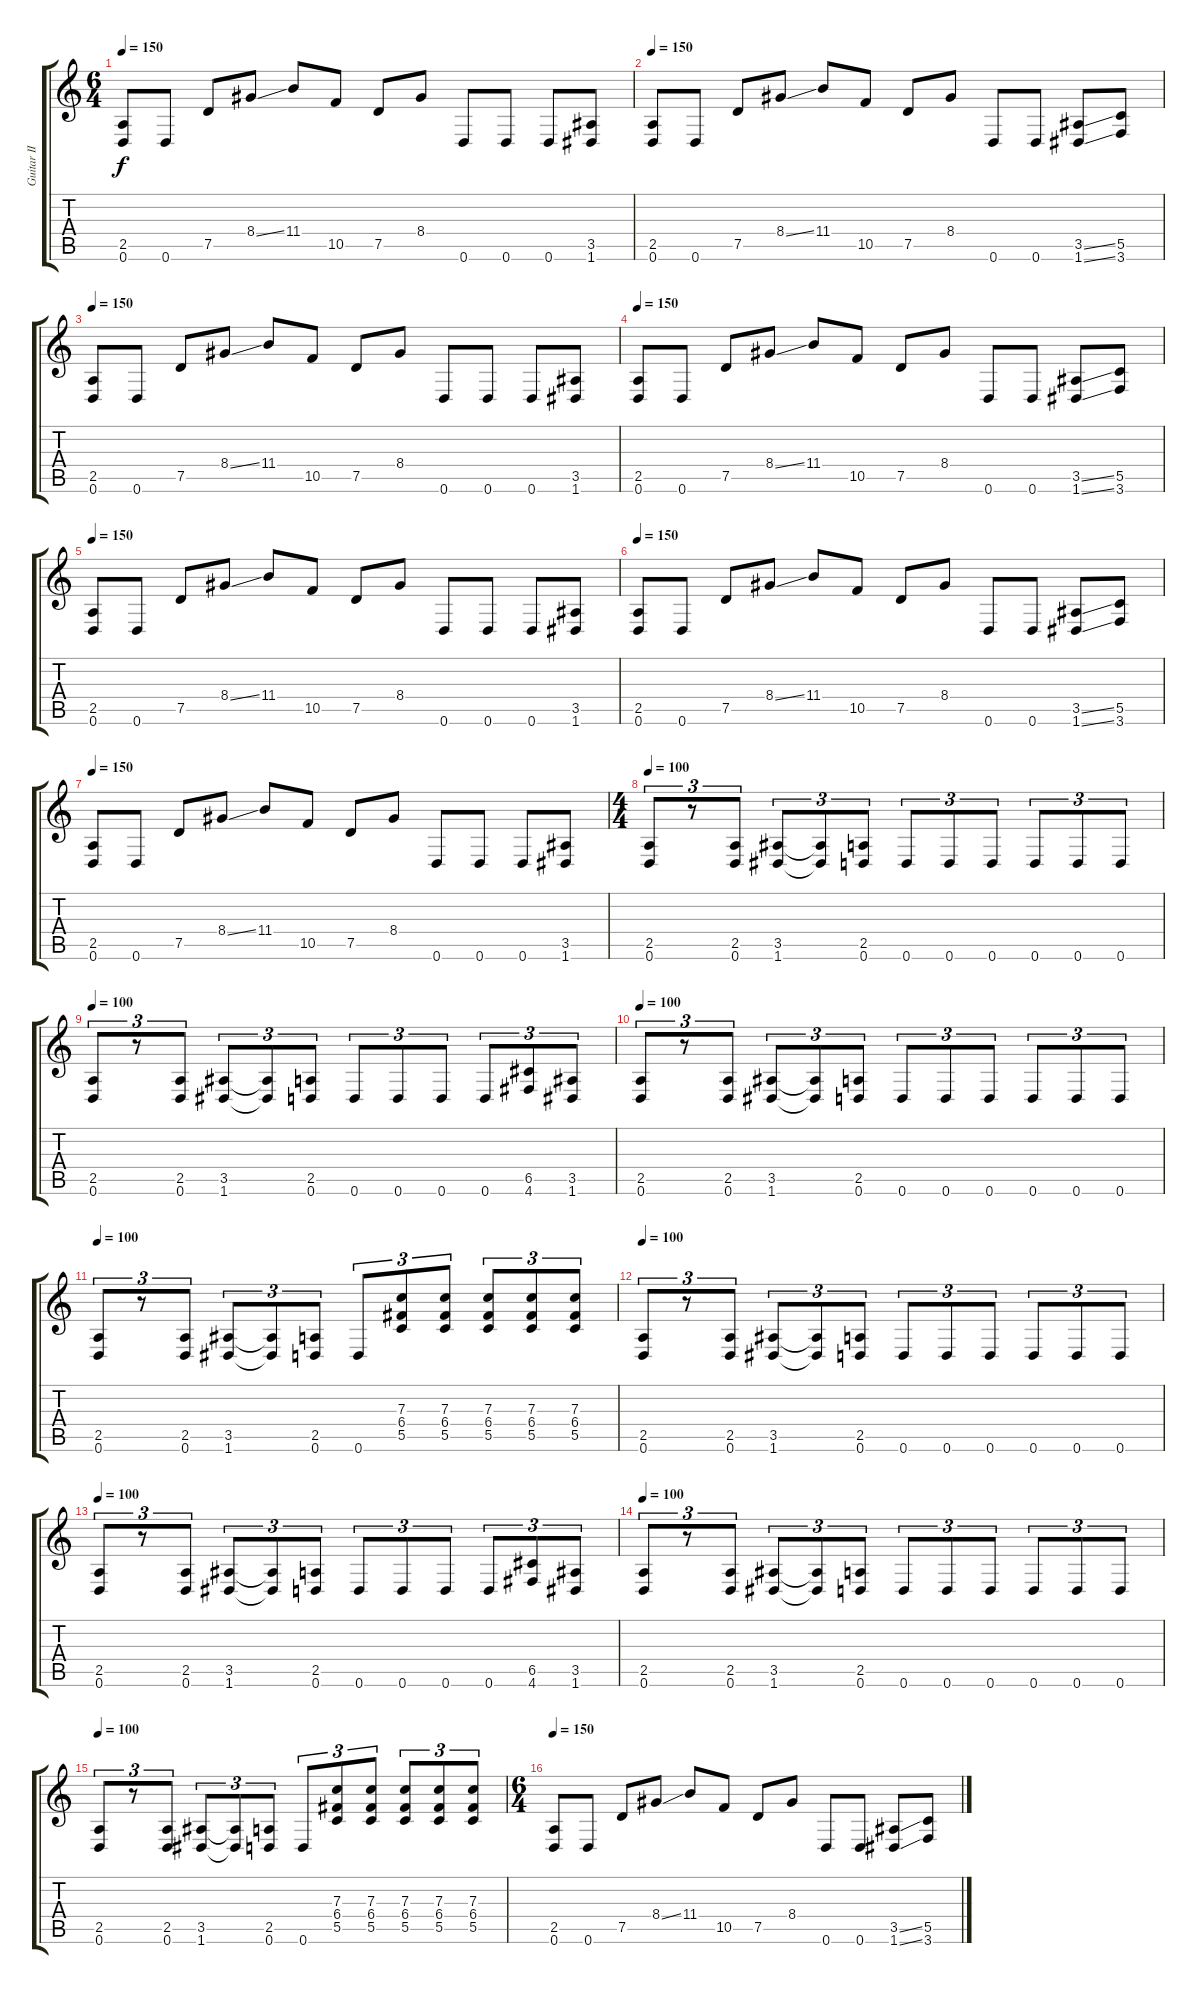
\track ("Guitar II" "Guitar II") {instrument distortionguitar}
\staff {score tabs}
\tuning (D4 A3 F3 C3 G2 D2) {hide}
\ts (6 4)
\tempo 150
\clef g2
\ks c
(2.5 0.6).8{dy f} 0.6.8 7.5.8 8.4{ss}.8 11.4.8 10.5.8 7.5.8 8.4.8 0.6.8 0.6.8 0.6.8 (3.5 1.6).8 |
\tempo 150
(2.5 0.6).8{volume 16 instrument distortionguitar} 0.6.8 7.5.8 8.4{ss}.8 11.4.8 10.5.8 7.5.8 8.4.8 0.6.8 0.6.8 (3.5{ss} 1.6{ss}).8 (5.5 3.6).8 |
\tempo 150
(2.5 0.6).8 0.6.8 7.5.8 8.4{ss}.8 11.4.8 10.5.8 7.5.8 8.4.8 0.6.8 0.6.8 0.6.8 (3.5 1.6).8 |
\tempo 150
(2.5 0.6).8{volume 16 instrument distortionguitar} 0.6.8 7.5.8 8.4{ss}.8 11.4.8 10.5.8 7.5.8 8.4.8 0.6.8 0.6.8 (3.5{ss} 1.6{ss}).8 (5.5 3.6).8 |
\tempo 150
(2.5 0.6).8 0.6.8 7.5.8 8.4{ss}.8 11.4.8 10.5.8 7.5.8 8.4.8 0.6.8 0.6.8 0.6.8 (3.5 1.6).8 |
\tempo 150
(2.5 0.6).8{volume 16 instrument distortionguitar} 0.6.8 7.5.8 8.4{ss}.8 11.4.8 10.5.8 7.5.8 8.4.8 0.6.8 0.6.8 (3.5{ss} 1.6{ss}).8 (5.5 3.6).8 |
\tempo 150
(2.5 0.6).8 0.6.8 7.5.8 8.4{ss}.8 11.4.8 10.5.8 7.5.8 8.4.8 0.6.8 0.6.8 0.6.8 (3.5 1.6).8 |
\ts (4 4)
\tempo 100
(2.5 0.6).8{tu (3 2)} r.8{tu (3 2)} (2.5 0.6).8{tu (3 2)} (3.5 1.6).8{tu (3 2)} (3.5{t} 1.6{t}).8{tu (3 2)} (2.5 0.6).8{tu (3 2)} 0.6.8{tu (3 2)} 0.6.8{tu (3 2)} 0.6.8{tu (3 2)} 0.6.8{tu (3 2)} 0.6.8{tu (3 2)} 0.6.8{tu (3 2)} |
\tempo 100
(2.5 0.6).8{tu (3 2)} r.8{tu (3 2)} (2.5 0.6).8{tu (3 2)} (3.5 1.6).8{tu (3 2)} (3.5{t} 1.6{t}).8{tu (3 2)} (2.5 0.6).8{tu (3 2)} 0.6.8{tu (3 2)} 0.6.8{tu (3 2)} 0.6.8{tu (3 2)} 0.6.8{tu (3 2)} (6.5 4.6).8{tu (3 2)} (3.5 1.6).8{tu (3 2)} |
\tempo 100
(2.5 0.6).8{tu (3 2)} r.8{tu (3 2)} (2.5 0.6).8{tu (3 2)} (3.5 1.6).8{tu (3 2)} (3.5{t} 1.6{t}).8{tu (3 2)} (2.5 0.6).8{tu (3 2)} 0.6.8{tu (3 2)} 0.6.8{tu (3 2)} 0.6.8{tu (3 2)} 0.6.8{tu (3 2)} 0.6.8{tu (3 2)} 0.6.8{tu (3 2)} |
\tempo 100
(2.5 0.6).8{tu (3 2)} r.8{tu (3 2)} (2.5 0.6).8{tu (3 2)} (3.5 1.6).8{tu (3 2)} (3.5{t} 1.6{t}).8{tu (3 2)} (2.5 0.6).8{tu (3 2)} 0.6.8{tu (3 2)} (7.3 6.4 5.5).8{tu (3 2)} (7.3 6.4 5.5).8{tu (3 2)} (7.3 6.4 5.5).8{tu (3 2)} (7.3 6.4 5.5).8{tu (3 2)} (7.3 6.4 5.5).8{tu (3 2)} |
\tempo 100
(2.5 0.6).8{tu (3 2)} r.8{tu (3 2)} (2.5 0.6).8{tu (3 2)} (3.5 1.6).8{tu (3 2)} (3.5{t} 1.6{t}).8{tu (3 2)} (2.5 0.6).8{tu (3 2)} 0.6.8{tu (3 2)} 0.6.8{tu (3 2)} 0.6.8{tu (3 2)} 0.6.8{tu (3 2)} 0.6.8{tu (3 2)} 0.6.8{tu (3 2)} |
\tempo 100
(2.5 0.6).8{tu (3 2)} r.8{tu (3 2)} (2.5 0.6).8{tu (3 2)} (3.5 1.6).8{tu (3 2)} (3.5{t} 1.6{t}).8{tu (3 2)} (2.5 0.6).8{tu (3 2)} 0.6.8{tu (3 2)} 0.6.8{tu (3 2)} 0.6.8{tu (3 2)} 0.6.8{tu (3 2)} (6.5 4.6).8{tu (3 2)} (3.5 1.6).8{tu (3 2)} |
\tempo 100
(2.5 0.6).8{tu (3 2)} r.8{tu (3 2)} (2.5 0.6).8{tu (3 2)} (3.5 1.6).8{tu (3 2)} (3.5{t} 1.6{t}).8{tu (3 2)} (2.5 0.6).8{tu (3 2)} 0.6.8{tu (3 2)} 0.6.8{tu (3 2)} 0.6.8{tu (3 2)} 0.6.8{tu (3 2)} 0.6.8{tu (3 2)} 0.6.8{tu (3 2)} |
\tempo 100
(2.5 0.6).8{tu (3 2)} r.8{tu (3 2)} (2.5 0.6).8{tu (3 2)} (3.5 1.6).8{tu (3 2)} (3.5{t} 1.6{t}).8{tu (3 2)} (2.5 0.6).8{tu (3 2)} 0.6.8{tu (3 2)} (7.3 6.4 5.5).8{tu (3 2)} (7.3 6.4 5.5).8{tu (3 2)} (7.3 6.4 5.5).8{tu (3 2)} (7.3 6.4 5.5).8{tu (3 2)} (7.3 6.4 5.5).8{tu (3 2)} |
\ts (6 4)
\tempo 150
(2.5 0.6).8{volume 16 instrument distortionguitar} 0.6.8 7.5.8 8.4{ss}.8 11.4.8 10.5.8 7.5.8 8.4.8 0.6.8 0.6.8 (3.5{ss} 1.6{ss}).8 (5.5 3.6).8
